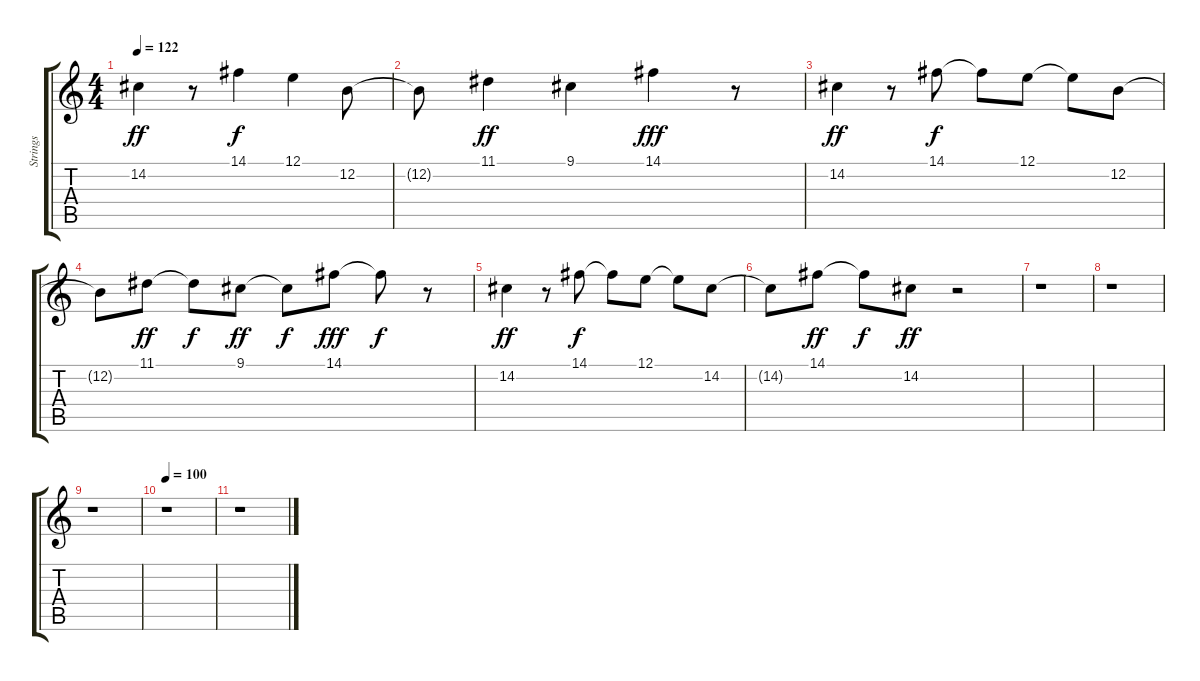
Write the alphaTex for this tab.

\track ("Strings" "Strings") {instrument synthstrings1}
\staff {score tabs}
\tuning (E4 B3 G3 D3 A2 E2) {hide}
\ts (4 4)
\tempo 122
\clef g2
\ks c
14.2.4{dy ff volume 10 balance 3 instrument celesta} r.8 14.1.4{dy f balance 12} 12.1.4{balance 3} 12.2.8{balance 12} |
12.2{t}.8 11.1.4{dy ff balance 3 instrument celesta} 9.1.4{balance 12} 14.1.4{dy fff balance 3} r.8 |
14.2.4{dy ff volume 10 balance 3 instrument celesta} r.8 14.1.8{dy f balance 12} 14.1{t}.8 12.1.8{balance 3} 12.1{t}.8 12.2.8{balance 12} |
12.2{t}.8 11.1.8{dy ff volume 10 balance 3} 11.1{t}.8{dy f} 9.1.8{dy ff balance 12} 9.1{t}.8{dy f} 14.1.8{dy fff balance 3} 14.1{t}.8{dy f} r.8 |
14.2.4{dy ff volume 10 balance 3 instrument celesta} r.8 14.1.8{dy f balance 12} 14.1{t}.8 12.1.8{balance 3} 12.1{t}.8 14.2.8{balance 12} |
14.2{t}.8 14.1.8{dy ff balance 3 instrument celesta} 14.1{t}.8{dy f} 14.2.8{dy ff balance 12} r.2 |
r.1 |
r.1 |
r.1 |
\tempo 100
r.1 |
r.1
